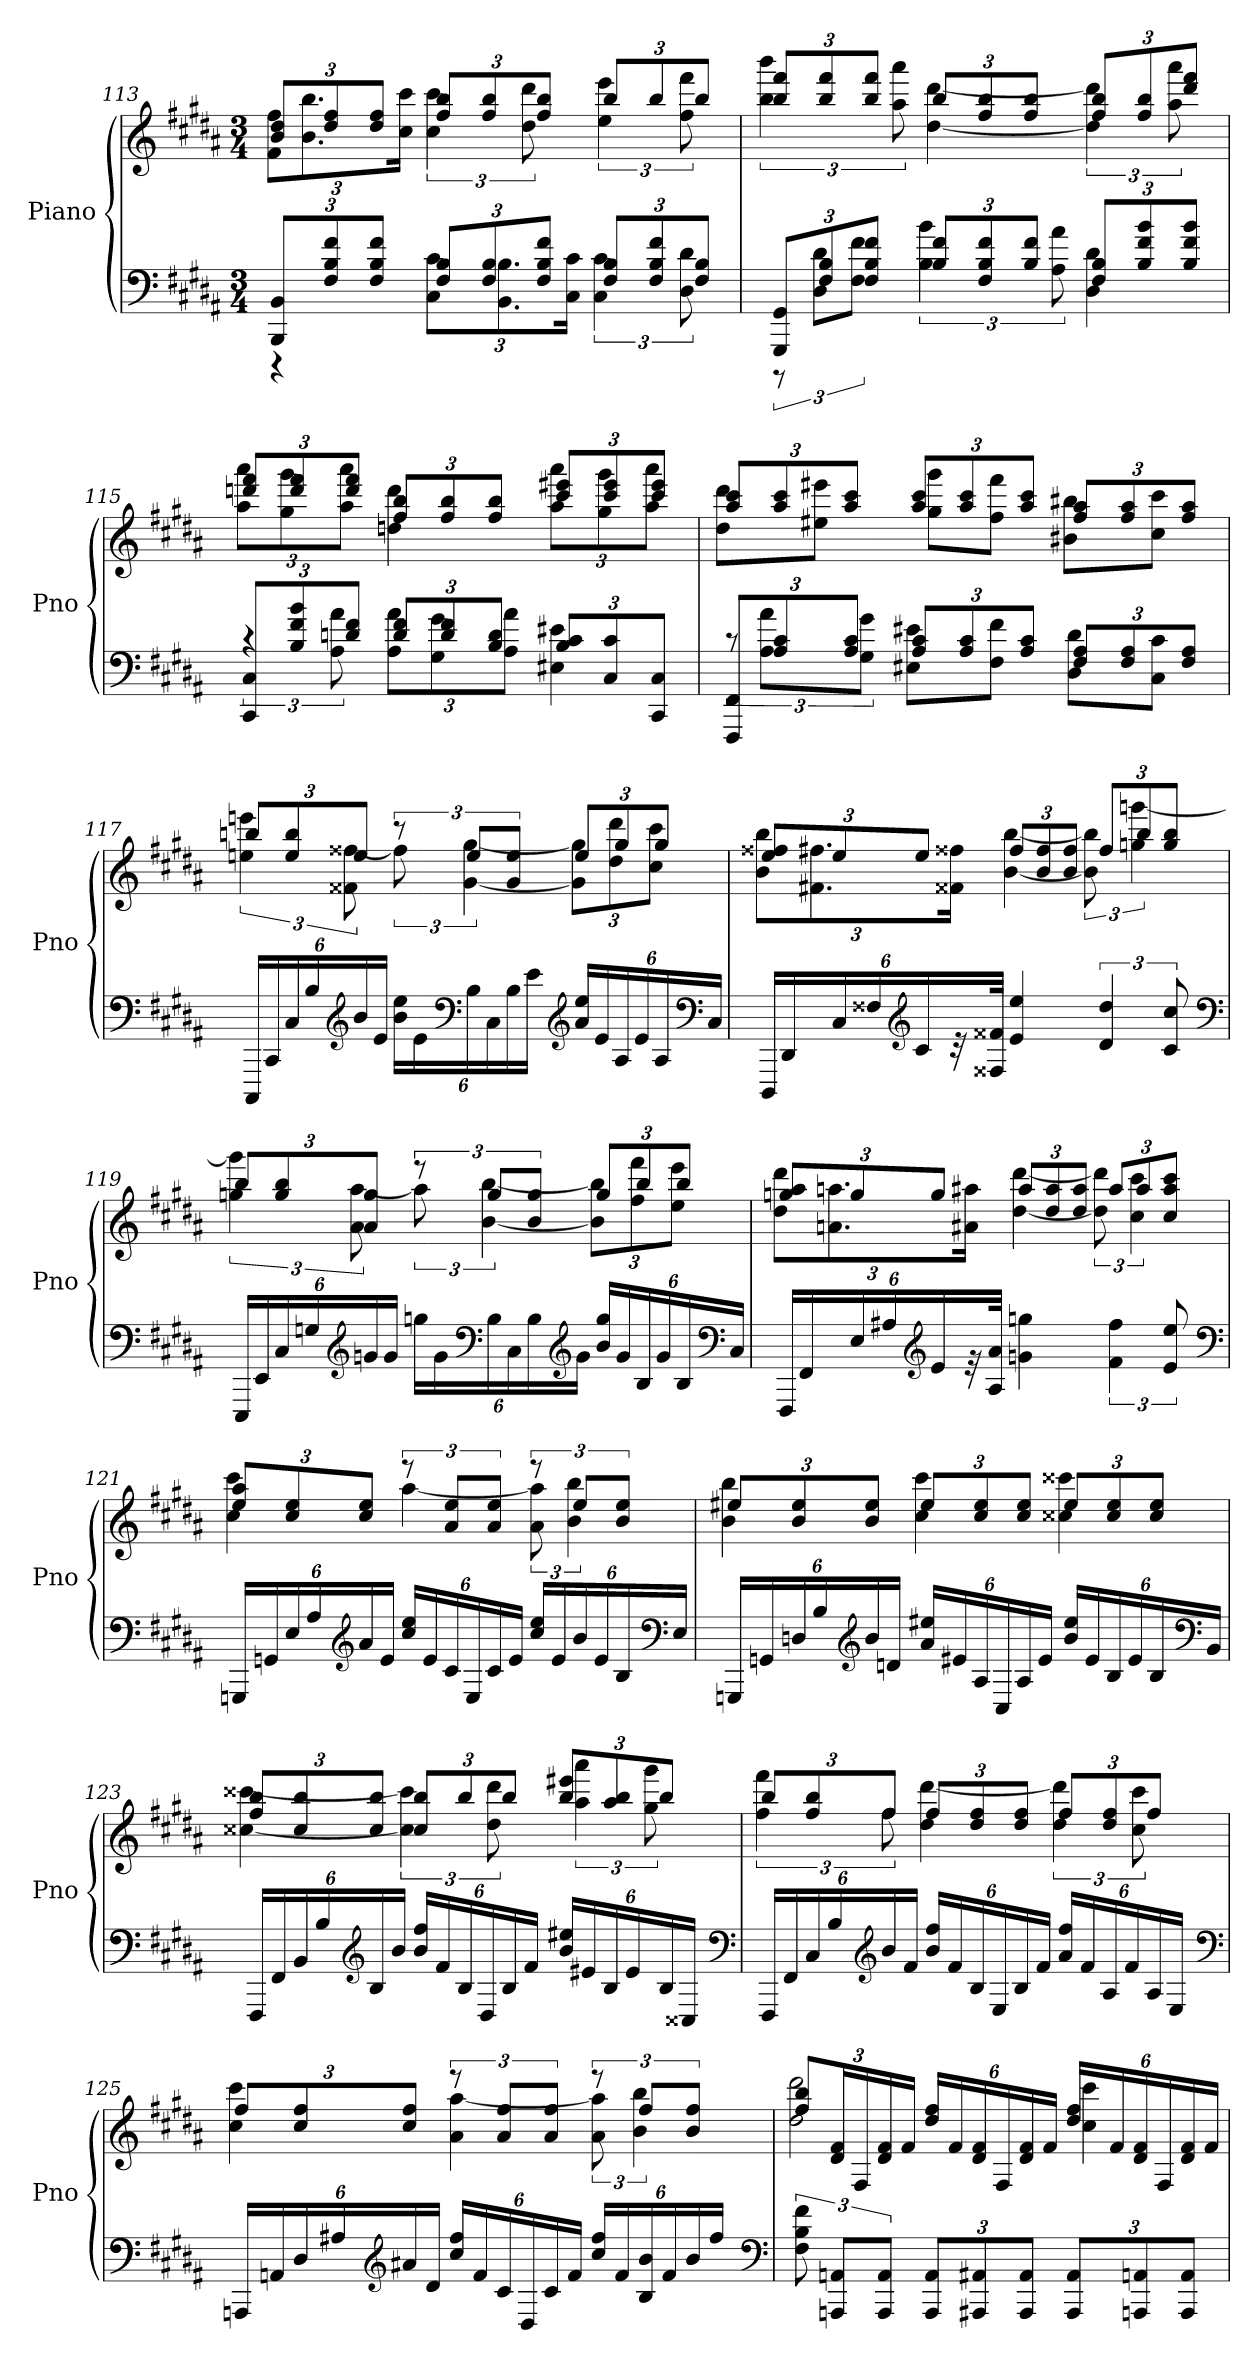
**kern	**kern
*part1	*part1
*staff2	*staff1
*I"Piano	*
*I'Pno	*
*clefF4	*clefG2
*k[f#c#g#d#a#]	*k[f#c#g#d#a#]
*M3/4	*M3/4
=113	=113
*^	*^
12BBB 12BBL	4r	12b 12dd#L	12f# 12ff#L
12F# 12B 12f#	.	12dd# 12ff#	12.b 12.bb
12F# 12B 12f#J	.	12dd# 12ff#J	.
.	.	.	24cc# 24ccc#Jk
12F# 12BL	12C# 12c#L	12ff# 12bbL	6cc# 6ccc#
12F# 12B	12.BB 12.B	12ff# 12bb	.
12F# 12B 12f#J	.	12ff# 12bbJ	12dd# 12ddd#
.	24C# 24c#Jk	.	.
12F# 12BL	6C# 6c#	12bbL	6ee 6eee
12F# 12B 12f#	.	12bb	.
12F# 12BJ	12D# 12d#	12bbJ	12ff# 12fff#
=114	=114	=114	=114
12GGG# 12GG#L	12r	12bb 12fff#L	6bb 6bbb
12F# 12B	12D# 12d#L	12bb 12fff#	.
12F# 12B 12f#J	12F# 12f#J	12bb 12fff#J	12aa# 12aaa#
12B 12f#L	6B 6b	12bbL	[4dd# [4ddd#
12F# 12B 12f#	.	12ff# 12bb	.
12B 12f#J	12A# 12a#	12ff# 12bbJ	.
12F# 12BL	4D# 4d#	12ff# 12bbL	6dd#] 6ddd#]
12B 12f# 12b	.	12ff# 12bb	.
12B 12f# 12bJ	.	12ddd# 12fff#J	12aa# 12aaa#
=115	=115	=115	=115
12CC# 12C#L	6rc	12dddn 12fff#L	12aa# 12aaa#L
12B 12f# 12b	.	12ddd 12fff#	12gg# 12ggg#
12dn 12f#J	12A# 12a#	12ddd 12fff#J	12aa# 12aaa#J
12d 12f#L	12A# 12a#L	12ff# 12bbL	4ddn 4ddd
12d 12f#	12G# 12g#	12ff# 12bb	.
12B 12dJ	12A# 12a#J	12ff# 12bbJ	.
12B 12c#L	4E#X 4e#X	12ccc# 12eee#XL	12aa# 12aaa#L
12C# 12c#	.	12ccc# 12eee#	12gg# 12ggg#
12CC# 12C#J	.	12ccc# 12eee#J	12aa# 12aaa#J
=116	=116	=116	=116
12FFF# 12FF#L	12rc	12aa# 12ccc#L	8dd# 8ddd#L
12A# 12c#	12A# 12a#L	12aa# 12ccc#	.
.	.	.	8ee#X 8eee#XJ
12A# 12c#J	12G# 12g#J	12aa# 12ccc#J	.
12A# 12c#L	8E#X 8e#XL	12aa# 12ccc#L	8gg# 8ggg#L
12A# 12c#	.	12aa# 12ccc#	.
.	8F# 8f#J	.	8ff# 8fff#J
12A# 12c#J	.	12aa# 12ccc#J	.
12F# 12A#L	8D# 8d#L	12ff# 12aa#L	8b#X 8bb#XL
12F# 12A#	.	12ff# 12aa#	.
.	8C# 8c#J	.	8cc# 8ccc#J
12F# 12A#J	.	12ff# 12aa#J	.
*v	*v	*	*
=117	=117	=117
24CCC#LL	12bbnL	6een 6eeen
24CC#	.	.
24C#	12ee 12bb	.
24B	.	.
*clefG2	*	*
24b	12eeJ	12f##X [12ff##X
24eJJ	.	.
24b 24eeLL	12r	12ff##]
24e	.	.
*clefF4	*	*
24B	12eeL	[6g# [6gg#
24C#	.	.
24B	12g# 12eeJ	.
24eJJ	.	.
*clefG2	*	*
24a# 24eeLL	12eeL	12g#] 12gg#]L
24e	.	.
24A#	12gg#	12dd# 12ddd#
24e	.	.
24A#	12gg#J	12cc# 12ccc#J
*clefF4	*	*
24C#JJ	.	.
=118	=118	=118
24DDD#LL	12ee 12ff##XL	12b 12bbL
24DD#	.	.
24C#	12ee	12.f#X 12.ff#X
24F##X	.	.
*clefG2	*	*
24c#	12eeJ	.
48r	.	24f##X 24ff##XJk
48F##X 48f##XJJk	.	.
4e 4ee	12ff##L	[4b [4bb
.	12b 12ff##	.
.	12b 12ff##J	.
6d# 6dd#	12ff##L	12b] 12bb]
.	12bb	6ggn [6gggn
12c# 12cc#	12gg 12bbJ	.
*clefF4	*	*
=119	=119	=119
24EEELL	12bbL	6ggn 6ggg]
24EE	.	.
24C#	12gg 12bb	.
24Gn	.	.
*clefG2	*	*
24gn	12a# 12ggJ	12a# [12aa#
24gJJ	.	.
24ggnLL	12r	12aa#]
24g	.	.
*clefF4	*	*
24B	12ggL	[6b [6bb
24C#	.	.
24B	12b 12ggJ	.
*clefG2	*	*
24gJJ	.	.
24b 24ggLL	12ggL	12b] 12bb]L
24g	.	.
24B	12bb	12ff# 12fff#
24g	.	.
24B	12bbJ	12ee 12eeeJ
*clefF4	*	*
24C#JJ	.	.
=120	=120	=120
24FFF#LL	12ggn 12aa#L	12dd# 12ddd#L
24FF#	.	.
24E	12gg	12.an 12.aan
24A#X	.	.
*clefG2	*	*
24e	12ggJ	.
48r	.	24a#X 24aa#XJk
48A# 48a#JJk	.	.
4gn 4ggn	12aa#L	[4dd# [4ddd#
.	12dd# 12aa#	.
.	12dd# 12aa#J	.
6f# 6ff#	12aa#L	12dd#] 12ddd#]
.	12aa#	6cc# 6ccc#
12e 12ee	12cc# 12aa# 12ccc#J	.
*clefF4	*	*
=121	=121	=121
24GGGnLL	12ee 12aa#L	4cc# 4ccc#
24GGn	.	.
24E	12cc# 12ee	.
24A#	.	.
*clefG2	*	*
24a#	12cc# 12eeJ	.
24eJJ	.	.
24cc# 24eeLL	12r	[4aa#
24e	.	.
24c#	12a# 12eeL	.
24E	.	.
24c#	12a# 12eeJ	.
24eJJ	.	.
24cc# 24eeLL	12r	12a# 12aa#]
24e	.	.
24b	12eeL	6b 6bb
24e	.	.
24B	12b 12eeJ	.
*clefF4	*	*
24EJJ	.	.
=122	=122	=122
24GGGnLL	12ee#XL	4b 4bb
24GGn	.	.
24Dn	12b 12ee#	.
24B	.	.
*clefG2	*	*
24b	12b 12ee#J	.
24dnJJ	.	.
24a# 24ee#XLL	12ee#L	4cc# 4ccc#
24e#X	.	.
24A#	12cc# 12ee#	.
24C#	.	.
24A#	12cc# 12ee#J	.
24e#JJ	.	.
24b 24ee#LL	12ee#L	4cc##X 4ccc##X
24e#	.	.
24B	12cc## 12ee#	.
24e#	.	.
24B	12cc## 12ee#J	.
*clefF4	*	*
24BBJJ	.	.
=123	=123	=123
24FFF#LL	12ff# 12bbL	[4cc##X [4ccc##X
24FF#	.	.
24BB	12cc## 12bb	.
24B	.	.
*clefG2	*	*
24B	12cc## 12bbJ	.
24bJJ	.	.
24b 24ff#LL	12cc## 12bbL	6cc##] 6ccc##]
24f#	.	.
24B	12bb	.
24D#	.	.
24B	12bbJ	12dd# 12ddd#
24f#JJ	.	.
24b 24ee#XLL	12bb 12eee#XL	6aa# 6aaa#
24e#X	.	.
24B	12aa# 12bb	.
24e#	.	.
24B	12bbJ	12gg# 12ggg#
24C##XJJ	.	.
*clefF4	*	*
=124	=124	=124
24FFF#LL	12bbL	6ff# 6fff#
24FF#	.	.
24C#	12ff# 12bb	.
24B	.	.
*clefG2	*	*
24b	12ff#J	12ff#
24f#JJ	.	.
24b 24ff#LL	12ff#L	4dd# [4ddd#
24f#	.	.
24B	12dd# 12ff#	.
24E	.	.
24B	12dd# 12ff#J	.
24f#JJ	.	.
24a# 24ff#LL	12ff#L	6dd# 6ddd#]
24f#	.	.
24A#	12dd# 12ff#	.
24f#	.	.
24A#	12ff#J	12cc# 12ccc#
24EJJ	.	.
*clefF4	*	*
=125	=125	=125
24AAAnLL	12ff#L	4cc# 4ccc#
24AAn	.	.
24D#	12cc# 12ff#	.
24A#X	.	.
*clefG2	*	*
24a#X	12cc# 12ff#J	.
24d#JJ	.	.
24cc# 24ff#LL	12r	4a# [4aa#
24f#	.	.
24c#	12a# 12ff#L	.
24D#	.	.
24c#	12a# 12ff#J	.
24f#JJ	.	.
24cc# 24ff#LL	12r	12a# 12aa#]
24f#	.	.
24B 24b	12ff#L	6b 6bb
24f#	.	.
24b	12b 12ff#J	.
24ff#JJ	.	.
*clefF4	*	*
=126	=126	=126
12F# 12B 12f#	12ff# 12bbL	2dd# 2ddd#
12AAAn 12AAnL	24d# 24f#L	.
.	24F#	.
12AAA 12AAJ	24d# 24f#	.
.	24f#JJ	.
12AAA 12AAL	24dd# 24ff#LL	.
.	24f#	.
12AAA#X 12AA#X	24d# 24f#	.
.	24F#	.
12AAA# 12AA#J	24d# 24f#	.
.	24f#JJ	.
12AAA# 12AA#L	24dd# 24ff#LL	4cc# 4ccc#
.	24f#	.
12AAAn 12AAn	24d# 24f#	.
.	24F#	.
12AAA 12AAJ	24d# 24f#	.
.	24f#JJ	.
*	*v	*v
=	=
*-	*-
